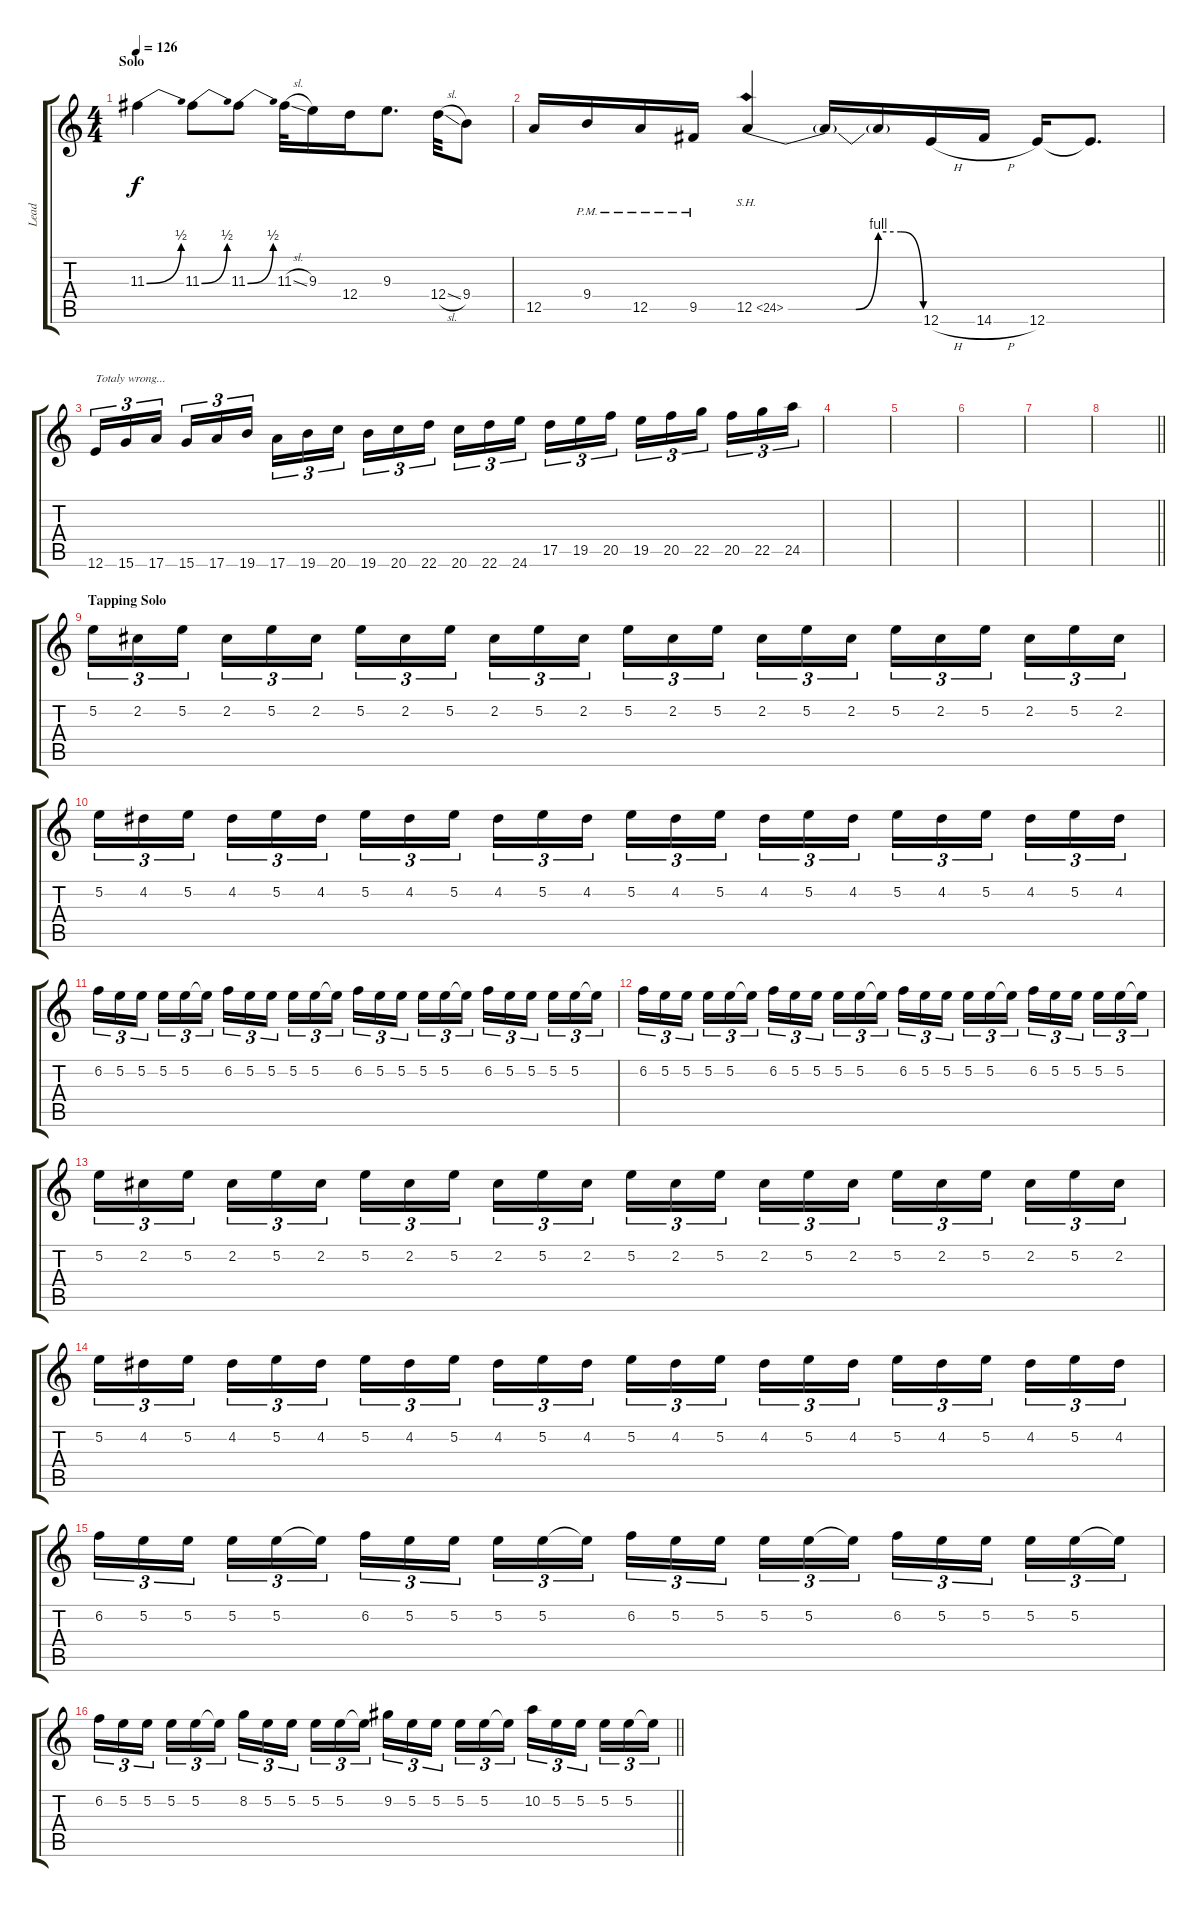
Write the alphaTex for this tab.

\track ("Lead" "Lead") {instrument distortionguitar}
\staff {score tabs}
\tuning (E4 B3 G3 D3 A2 E2) {hide}
\ts (4 4)
\section ("" "Solo")
\tempo 126
\clef g2
\ks c
11.3{be (bend 0 0 60 2)}.4{dy f volume 16 instrument distortionguitar} 11.3{be (bend 0 0 60 2)}.8 11.3{be (bend 0 0 60 2)}.8 11.3{sl}.32 9.3.16 12.4.16 9.3.8{d} 12.4{sl}.32 9.4.8 |
12.5.16 9.4{pm}.16 12.5{pm}.16 9.5{pm}.16 12.5{be (custom 0 0 30 0 40 4 50 4 60 0) sh 12}.4 12.5{t}.16 12.5{t}.16 12.6{h}.16 14.6{h}.16 12.6.16 12.6{t}.8{d} |
12.6.16{tu (3 2) txt "Totaly wrong..."} 15.6.16{tu (3 2)} 17.6.16{tu (3 2) beam splitsecondary} 15.6.16{tu (3 2)} 17.6.16{tu (3 2)} 19.6.16{tu (3 2)} 17.6.16{tu (3 2)} 19.6.16{tu (3 2)} 20.6.16{tu (3 2) beam splitsecondary} 19.6.16{tu (3 2)} 20.6.16{tu (3 2)} 22.6.16{tu (3 2)} 20.6.16{tu (3 2)} 22.6.16{tu (3 2)} 24.6.16{tu (3 2) beam splitsecondary} 17.5.16{tu (3 2)} 19.5.16{tu (3 2)} 20.5.16{tu (3 2)} 19.5.16{tu (3 2)} 20.5.16{tu (3 2)} 22.5.16{tu (3 2) beam splitsecondary} 20.5.16{tu (3 2)} 22.5.16{tu (3 2)} 24.5.16{tu (3 2)} |
|
|
|
|
\barLineRight lightlight
|
\section ("" "Tapping Solo")
5.2.16{tu (3 2)} 2.2.16{tu (3 2)} 5.2.16{tu (3 2) beam splitsecondary} 2.2.16{tu (3 2)} 5.2.16{tu (3 2)} 2.2.16{tu (3 2)} 5.2.16{tu (3 2)} 2.2.16{tu (3 2)} 5.2.16{tu (3 2) beam splitsecondary} 2.2.16{tu (3 2)} 5.2.16{tu (3 2)} 2.2.16{tu (3 2)} 5.2.16{tu (3 2)} 2.2.16{tu (3 2)} 5.2.16{tu (3 2) beam splitsecondary} 2.2.16{tu (3 2)} 5.2.16{tu (3 2)} 2.2.16{tu (3 2)} 5.2.16{tu (3 2)} 2.2.16{tu (3 2)} 5.2.16{tu (3 2) beam splitsecondary} 2.2.16{tu (3 2)} 5.2.16{tu (3 2)} 2.2.16{tu (3 2)} |
5.2.16{tu (3 2)} 4.2.16{tu (3 2)} 5.2.16{tu (3 2) beam splitsecondary} 4.2.16{tu (3 2)} 5.2.16{tu (3 2)} 4.2.16{tu (3 2)} 5.2.16{tu (3 2)} 4.2.16{tu (3 2)} 5.2.16{tu (3 2) beam splitsecondary} 4.2.16{tu (3 2)} 5.2.16{tu (3 2)} 4.2.16{tu (3 2)} 5.2.16{tu (3 2)} 4.2.16{tu (3 2)} 5.2.16{tu (3 2) beam splitsecondary} 4.2.16{tu (3 2)} 5.2.16{tu (3 2)} 4.2.16{tu (3 2)} 5.2.16{tu (3 2)} 4.2.16{tu (3 2)} 5.2.16{tu (3 2) beam splitsecondary} 4.2.16{tu (3 2)} 5.2.16{tu (3 2)} 4.2.16{tu (3 2)} |
6.2.16{tu (3 2)} 5.2.16{tu (3 2)} 5.2.16{tu (3 2) beam splitsecondary} 5.2.16{tu (3 2)} 5.2.16{tu (3 2)} 5.2{t}.16{tu (3 2)} 6.2.16{tu (3 2)} 5.2.16{tu (3 2)} 5.2.16{tu (3 2) beam splitsecondary} 5.2.16{tu (3 2)} 5.2.16{tu (3 2)} 5.2{t}.16{tu (3 2)} 6.2.16{tu (3 2)} 5.2.16{tu (3 2)} 5.2.16{tu (3 2) beam splitsecondary} 5.2.16{tu (3 2)} 5.2.16{tu (3 2)} 5.2{t}.16{tu (3 2)} 6.2.16{tu (3 2)} 5.2.16{tu (3 2)} 5.2.16{tu (3 2) beam splitsecondary} 5.2.16{tu (3 2)} 5.2.16{tu (3 2)} 5.2{t}.16{tu (3 2)} |
6.2.16{tu (3 2)} 5.2.16{tu (3 2)} 5.2.16{tu (3 2) beam splitsecondary} 5.2.16{tu (3 2)} 5.2.16{tu (3 2)} 5.2{t}.16{tu (3 2)} 6.2.16{tu (3 2)} 5.2.16{tu (3 2)} 5.2.16{tu (3 2) beam splitsecondary} 5.2.16{tu (3 2)} 5.2.16{tu (3 2)} 5.2{t}.16{tu (3 2)} 6.2.16{tu (3 2)} 5.2.16{tu (3 2)} 5.2.16{tu (3 2) beam splitsecondary} 5.2.16{tu (3 2)} 5.2.16{tu (3 2)} 5.2{t}.16{tu (3 2)} 6.2.16{tu (3 2)} 5.2.16{tu (3 2)} 5.2.16{tu (3 2) beam splitsecondary} 5.2.16{tu (3 2)} 5.2.16{tu (3 2)} 5.2{t}.16{tu (3 2)} |
5.2.16{tu (3 2)} 2.2.16{tu (3 2)} 5.2.16{tu (3 2) beam splitsecondary} 2.2.16{tu (3 2)} 5.2.16{tu (3 2)} 2.2.16{tu (3 2)} 5.2.16{tu (3 2)} 2.2.16{tu (3 2)} 5.2.16{tu (3 2) beam splitsecondary} 2.2.16{tu (3 2)} 5.2.16{tu (3 2)} 2.2.16{tu (3 2)} 5.2.16{tu (3 2)} 2.2.16{tu (3 2)} 5.2.16{tu (3 2) beam splitsecondary} 2.2.16{tu (3 2)} 5.2.16{tu (3 2)} 2.2.16{tu (3 2)} 5.2.16{tu (3 2)} 2.2.16{tu (3 2)} 5.2.16{tu (3 2) beam splitsecondary} 2.2.16{tu (3 2)} 5.2.16{tu (3 2)} 2.2.16{tu (3 2)} |
5.2.16{tu (3 2)} 4.2.16{tu (3 2)} 5.2.16{tu (3 2) beam splitsecondary} 4.2.16{tu (3 2)} 5.2.16{tu (3 2)} 4.2.16{tu (3 2)} 5.2.16{tu (3 2)} 4.2.16{tu (3 2)} 5.2.16{tu (3 2) beam splitsecondary} 4.2.16{tu (3 2)} 5.2.16{tu (3 2)} 4.2.16{tu (3 2)} 5.2.16{tu (3 2)} 4.2.16{tu (3 2)} 5.2.16{tu (3 2) beam splitsecondary} 4.2.16{tu (3 2)} 5.2.16{tu (3 2)} 4.2.16{tu (3 2)} 5.2.16{tu (3 2)} 4.2.16{tu (3 2)} 5.2.16{tu (3 2) beam splitsecondary} 4.2.16{tu (3 2)} 5.2.16{tu (3 2)} 4.2.16{tu (3 2)} |
6.2.16{tu (3 2)} 5.2.16{tu (3 2)} 5.2.16{tu (3 2) beam splitsecondary} 5.2.16{tu (3 2)} 5.2.16{tu (3 2)} 5.2{t}.16{tu (3 2)} 6.2.16{tu (3 2)} 5.2.16{tu (3 2)} 5.2.16{tu (3 2) beam splitsecondary} 5.2.16{tu (3 2)} 5.2.16{tu (3 2)} 5.2{t}.16{tu (3 2)} 6.2.16{tu (3 2)} 5.2.16{tu (3 2)} 5.2.16{tu (3 2) beam splitsecondary} 5.2.16{tu (3 2)} 5.2.16{tu (3 2)} 5.2{t}.16{tu (3 2)} 6.2.16{tu (3 2)} 5.2.16{tu (3 2)} 5.2.16{tu (3 2) beam splitsecondary} 5.2.16{tu (3 2)} 5.2.16{tu (3 2)} 5.2{t}.16{tu (3 2)} |
\barLineRight lightlight
6.2.16{tu (3 2)} 5.2.16{tu (3 2)} 5.2.16{tu (3 2) beam splitsecondary} 5.2.16{tu (3 2)} 5.2.16{tu (3 2)} 5.2{t}.16{tu (3 2)} 8.2.16{tu (3 2)} 5.2.16{tu (3 2)} 5.2.16{tu (3 2) beam splitsecondary} 5.2.16{tu (3 2)} 5.2.16{tu (3 2)} 5.2{t}.16{tu (3 2)} 9.2.16{tu (3 2)} 5.2.16{tu (3 2)} 5.2.16{tu (3 2) beam splitsecondary} 5.2.16{tu (3 2)} 5.2.16{tu (3 2)} 5.2{t}.16{tu (3 2)} 10.2.16{tu (3 2)} 5.2.16{tu (3 2)} 5.2.16{tu (3 2) beam splitsecondary} 5.2.16{tu (3 2)} 5.2.16{tu (3 2)} 5.2{t}.16{tu (3 2)}
